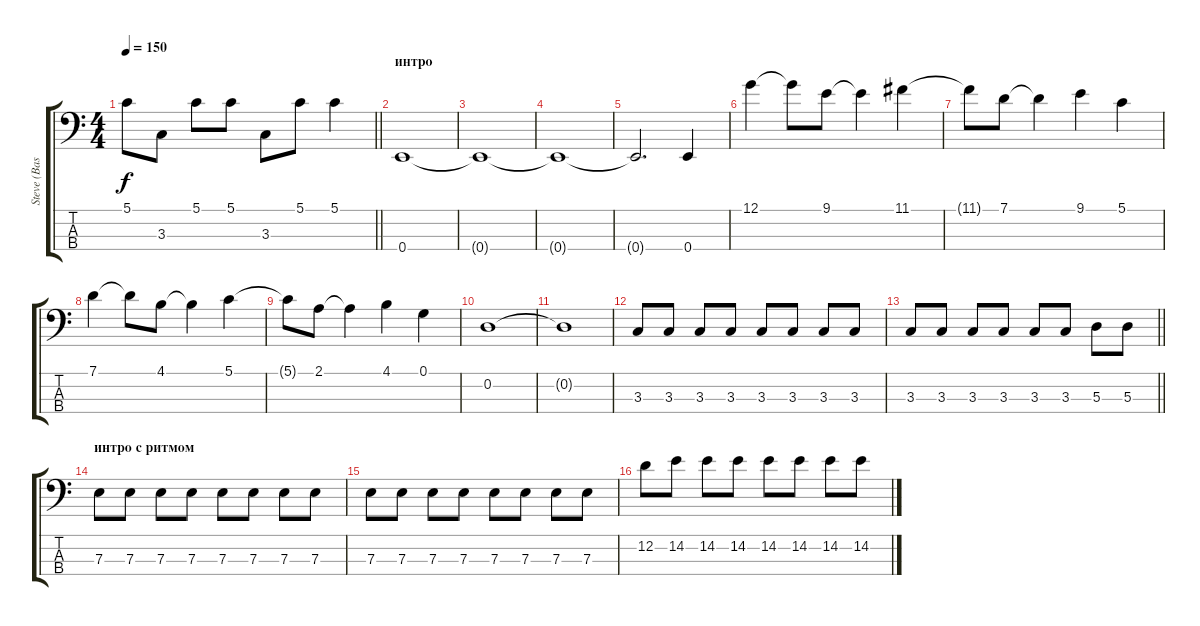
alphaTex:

\track ("Steve (Bass)" "Steve (Bas") {instrument electricbassfinger}
\staff {score tabs}
\tuning (G2 D2 A1 E1) {hide}
\ts (4 4)
\tempo 150
\clef f4
\barLineRight lightlight
\ks c
5.1.8{dy f} 3.3.8 5.1.8 5.1.8 3.3.8 5.1.8 5.1.4 |
\section ("" "интро")
0.4.1 |
0.4{t}.1 |
0.4{t}.1 |
0.4{t}.2{d} 0.4.4 |
12.1.4 12.1{t}.8 9.1.8 9.1{t}.4 11.1.4 |
11.1{t}.8 7.1.8 7.1{t}.4 9.1.4 5.1.4 |
7.1.4 7.1{t}.8 4.1.8 4.1{t}.4 5.1.4 |
5.1{t}.8 2.1.8 2.1{t}.4 4.1.4 0.1.4 |
0.2.1 |
0.2{t}.1 |
3.3.8 3.3.8 3.3.8 3.3.8 3.3.8 3.3.8 3.3.8 3.3.8 |
\barLineRight lightlight
3.3.8 3.3.8 3.3.8 3.3.8 3.3.8 3.3.8 5.3.8 5.3.8 |
\section ("" "интро с ритмом")
7.3.8 7.3.8 7.3.8 7.3.8 7.3.8 7.3.8 7.3.8 7.3.8 |
7.3.8 7.3.8 7.3.8 7.3.8 7.3.8 7.3.8 7.3.8 7.3.8 |
12.2.8 14.2.8 14.2.8 14.2.8 14.2.8 14.2.8 14.2.8 14.2.8
